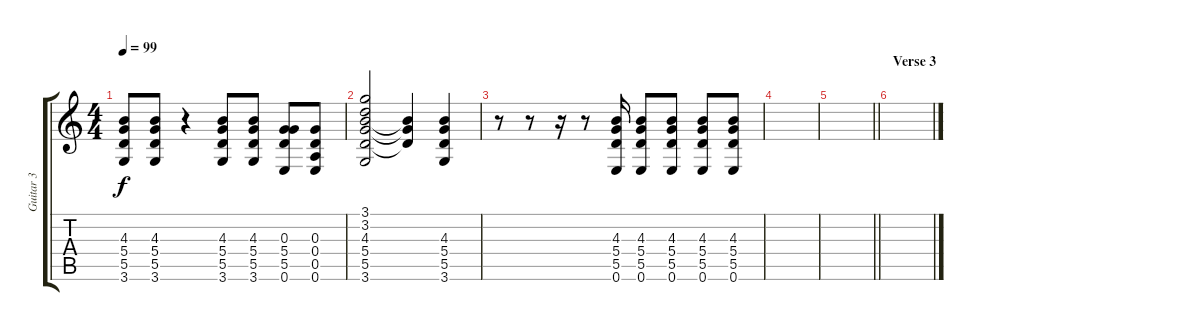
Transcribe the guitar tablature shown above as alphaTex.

\track ("Guitar 3" "Guitar 3") {instrument electricguitarjazz}
\staff {score tabs}
\tuning (E4 B3 G3 D3 A2 E2) {hide}
\ts (4 4)
\tempo 99
\clef g2
\ks c
(4.3 5.4 5.5 3.6).8{dy f} (4.3 5.4 5.5 3.6).8 r.4 (4.3 5.4 5.5 3.6).8 (4.3 5.4 5.5 3.6).8 (0.3 5.4 5.5 0.6).8 (0.3 0.4 0.5 0.6).8 |
(3.1 3.2 4.3 5.4 5.5 3.6).2 (4.3{t} 5.4{t} 5.5{t}).4 (4.3 5.4 5.5 3.6).4 |
r.8 r.8 r.16 r.8 (4.3 5.4 5.5 0.6).16 (4.3 5.4 5.5 0.6).8 (4.3 5.4 5.5 0.6).8 (4.3 5.4 5.5 0.6).8 (4.3 5.4 5.5 0.6).8 |
|
\barLineRight lightlight
|
\section ("" "Verse 3")
